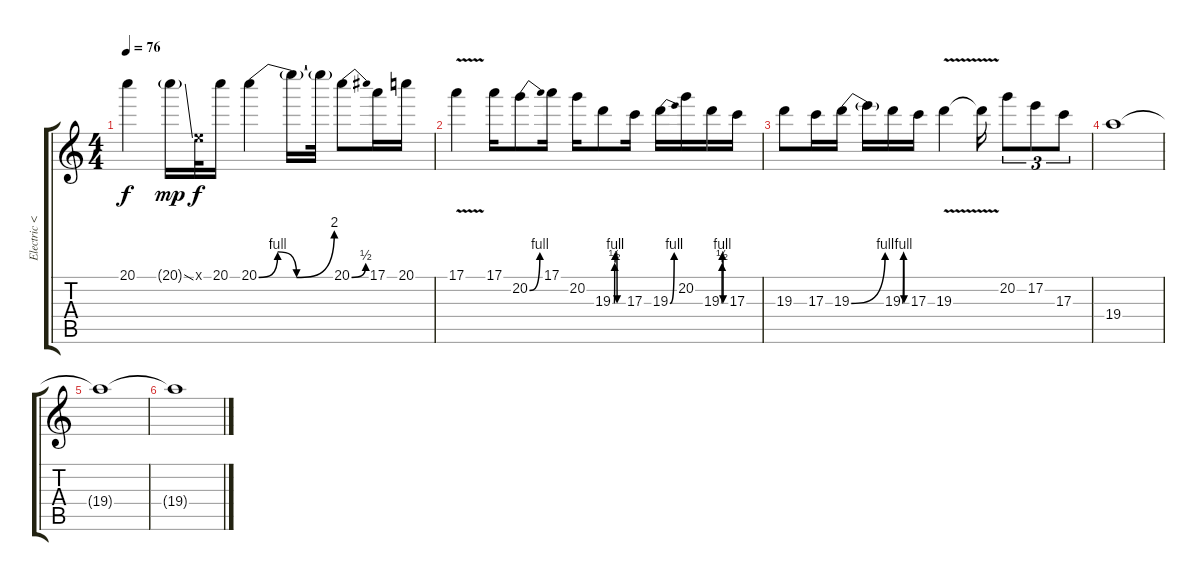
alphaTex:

\track ("Electric <Solo>" "Electric <") {instrument distortionguitar}
\staff {score tabs}
\tuning (E4 B3 G3 D3 A2 E2) {hide}
\ts (4 4)
\tempo 76
\clef g2
\ks c
20.1{t}.4{dy f} 20.1{ss g}.16{dy mp} 0.1{x}.32{dy f} 20.1.16 20.1{be (custom 0 0 15 4 30 0 60 8)}.4 20.1{t}.16 20.1{t}.32 20.1{be (bend 0 0 60 2)}.8 17.1.16 20.1.16 |
17.1{v}.4 17.1.16 20.2{be (bend 0 0 60 4)}.8 17.1.16 20.2.16 19.3{be (custom 0 0 10 0 12 2 15 4 23 4 26 0 30 0 45 0 60 0)}.8 17.3.16 19.3{be (bend 0 0 60 4)}.16 20.2.16 19.3{be (custom 0 0 10 0 12 2 15 4 23 4 26 0 30 0 45 0 60 0)}.16 17.3.16 |
19.3.8 17.3.16 19.3{be (bend 0 0 60 4)}.16 19.3{t}.16 19.3{be (custom 0 0 15 4 22 0 30 0 32 0 45 0 60 0)}.16 17.3.16 19.3{v}.4 19.3{t}.16 20.2.8{tu (3 2)} 17.2.8{tu (3 2)} 17.3.8{tu (3 2)} |
19.4.1{volume 4} |
19.4{t}.1 |
19.4{t}.1{volume 0}
